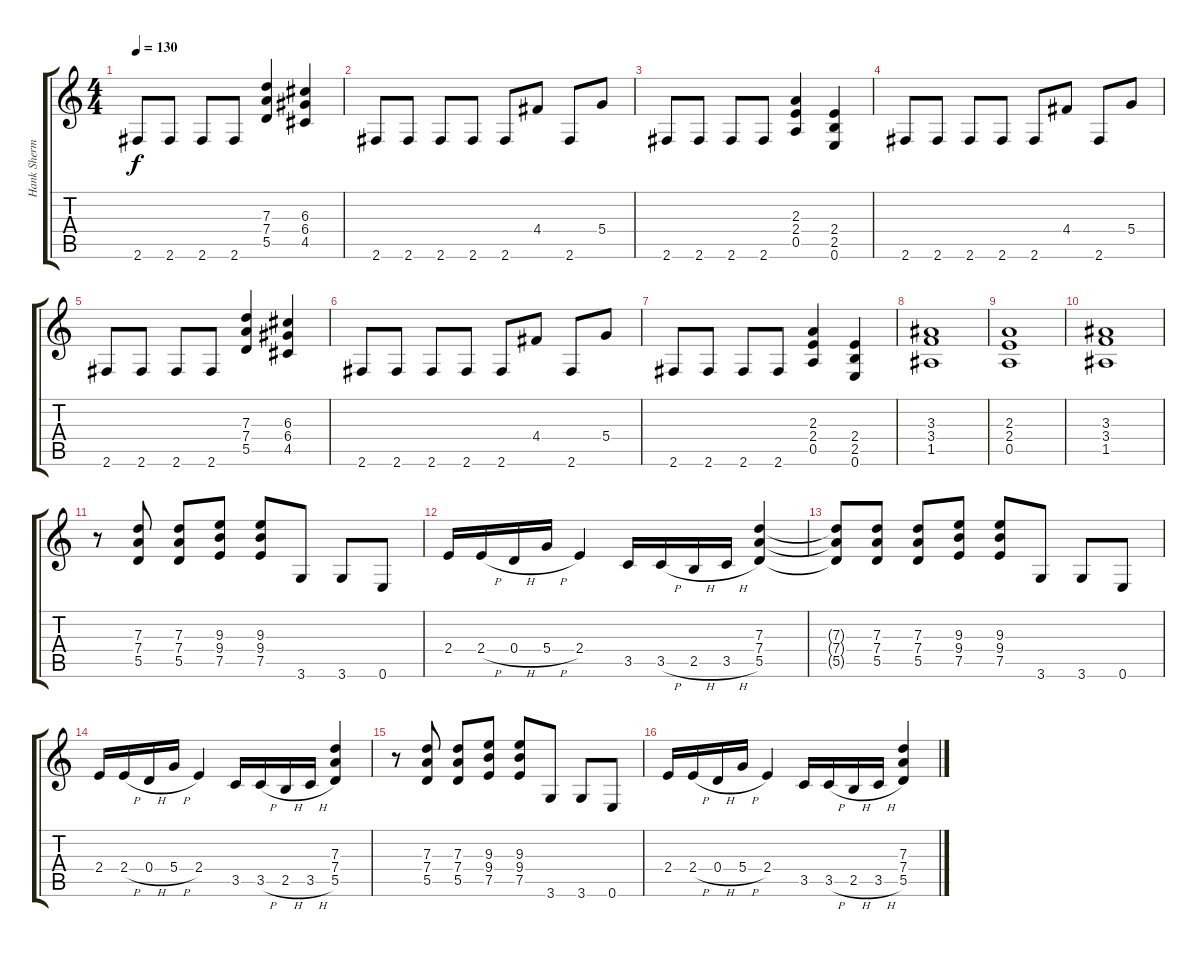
\track ("Hank Sherman" "Hank Sherm") {instrument distortionguitar}
\staff {score tabs}
\tuning (E4 B3 G3 D3 A2 E2) {hide}
\ts (4 4)
\tempo 130
\clef g2
\ks c
2.6.8{dy f} 2.6.8 2.6.8 2.6.8 (7.3 7.4 5.5).4 (6.3 6.4 4.5).4 |
2.6.8 2.6.8 2.6.8 2.6.8 2.6.8 4.4.8 2.6.8 5.4.8 |
2.6.8 2.6.8 2.6.8 2.6.8 (2.3 2.4 0.5).4 (2.4 2.5 0.6).4 |
2.6.8 2.6.8 2.6.8 2.6.8 2.6.8 4.4.8 2.6.8 5.4.8 |
2.6.8 2.6.8 2.6.8 2.6.8 (7.3 7.4 5.5).4 (6.3 6.4 4.5).4 |
2.6.8 2.6.8 2.6.8 2.6.8 2.6.8 4.4.8 2.6.8 5.4.8 |
2.6.8 2.6.8 2.6.8 2.6.8 (2.3 2.4 0.5).4 (2.4 2.5 0.6).4 |
(3.3 3.4 1.5).1 |
(2.3 2.4 0.5).1 |
(3.3 3.4 1.5).1 |
r.8 (7.3 7.4 5.5).8 (7.3 7.4 5.5).8 (9.3 9.4 7.5).8 (9.3 9.4 7.5).8 3.6.8 3.6.8 0.6.8 |
2.4.16 2.4{h}.16 0.4{h}.16 5.4{h}.16 2.4.4 3.5.16 3.5{h}.16 2.5{h}.16 3.5{h}.16 (7.3 7.4 5.5).4 |
(7.3{t} 7.4{t} 5.5{t}).8 (7.3 7.4 5.5).8 (7.3 7.4 5.5).8 (9.3 9.4 7.5).8 (9.3 9.4 7.5).8 3.6.8 3.6.8 0.6.8 |
2.4.16 2.4{h}.16 0.4{h}.16 5.4{h}.16 2.4.4 3.5.16 3.5{h}.16 2.5{h}.16 3.5{h}.16 (7.3 7.4 5.5).4 |
r.8 (7.3 7.4 5.5).8 (7.3 7.4 5.5).8 (9.3 9.4 7.5).8 (9.3 9.4 7.5).8 3.6.8 3.6.8 0.6.8 |
2.4.16 2.4{h}.16 0.4{h}.16 5.4{h}.16 2.4.4 3.5.16 3.5{h}.16 2.5{h}.16 3.5{h}.16 (7.3 7.4 5.5).4
